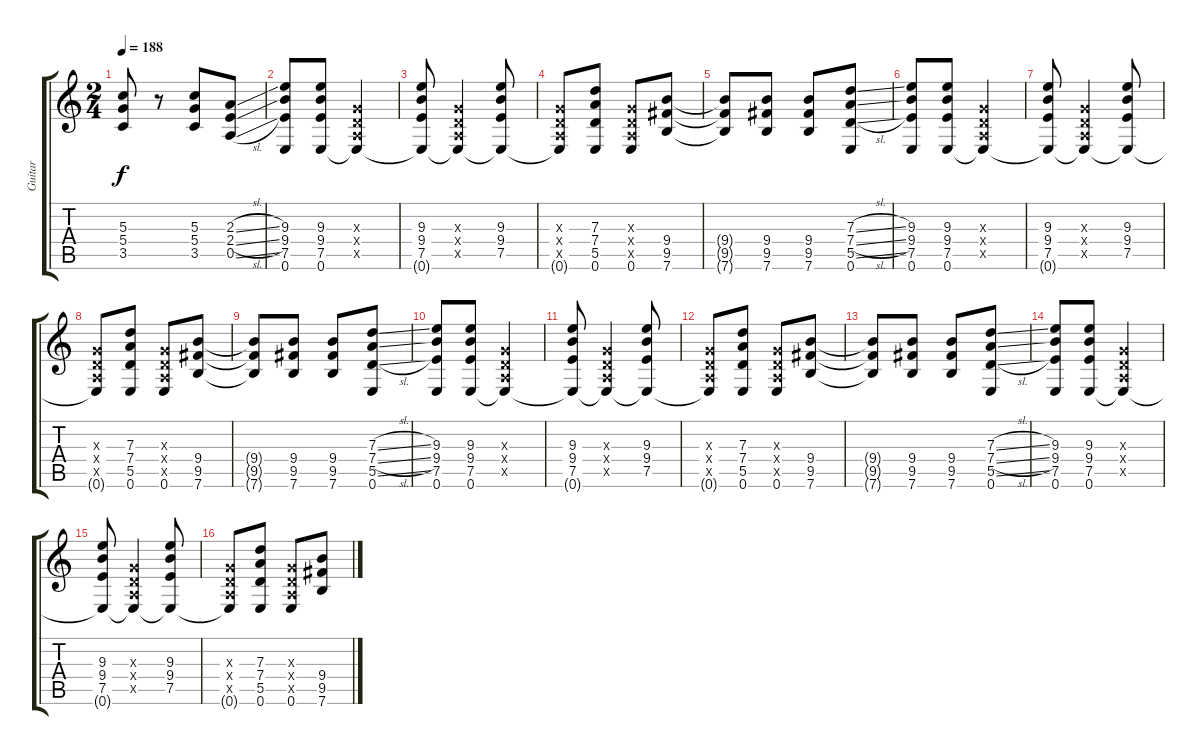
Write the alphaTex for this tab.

\track ("Guitar" "Guitar") {instrument overdrivenguitar}
\staff {score tabs}
\tuning (E4 B3 G3 D3 A2 E2) {hide}
\ts (2 4)
\tempo 188
\clef g2
\ks c
(5.3 5.4 3.5).8{dy f} r.8 (5.3 5.4 3.5).8 (2.3{sl} 2.4{sl} 0.5{sl}).8 |
(9.3 9.4 7.5 0.6).8 (9.3 9.4 7.5 0.6).8 (0.3{x} 0.4{x} 0.5{x} 0.6{t}).4 |
(9.3 9.4 7.5 0.6{t}).8 (0.3{x} 0.4{x} 0.5{x} 0.6{t}).4 (9.3 9.4 7.5 0.6{t}).8 |
(0.3{x} 0.4{x} 0.5{x} 0.6{t}).8 (7.3 7.4 5.5 0.6).8 (0.3{x} 0.4{x} 0.5{x} 0.6).8 (9.4 9.5 7.6).8 |
(9.4{t} 9.5{t} 7.6{t}).8 (9.4 9.5 7.6).8 (9.4 9.5 7.6).8 (7.3{sl} 7.4{sl} 5.5{sl} 0.6).8 |
(9.3 9.4 7.5 0.6).8 (9.3 9.4 7.5 0.6).8 (0.3{x} 0.4{x} 0.5{x} 0.6{t}).4 |
(9.3 9.4 7.5 0.6{t}).8 (0.3{x} 0.4{x} 0.5{x} 0.6{t}).4 (9.3 9.4 7.5 0.6{t}).8 |
(0.3{x} 0.4{x} 0.5{x} 0.6{t}).8 (7.3 7.4 5.5 0.6).8 (0.3{x} 0.4{x} 0.5{x} 0.6).8 (9.4 9.5 7.6).8 |
(9.4{t} 9.5{t} 7.6{t}).8 (9.4 9.5 7.6).8 (9.4 9.5 7.6).8 (7.3{sl} 7.4{sl} 5.5{sl} 0.6).8 |
(9.3 9.4 7.5 0.6).8 (9.3 9.4 7.5 0.6).8 (0.3{x} 0.4{x} 0.5{x} 0.6{t}).4 |
(9.3 9.4 7.5 0.6{t}).8 (0.3{x} 0.4{x} 0.5{x} 0.6{t}).4 (9.3 9.4 7.5 0.6{t}).8 |
(0.3{x} 0.4{x} 0.5{x} 0.6{t}).8 (7.3 7.4 5.5 0.6).8 (0.3{x} 0.4{x} 0.5{x} 0.6).8 (9.4 9.5 7.6).8 |
(9.4{t} 9.5{t} 7.6{t}).8 (9.4 9.5 7.6).8 (9.4 9.5 7.6).8 (7.3{sl} 7.4{sl} 5.5{sl} 0.6).8 |
(9.3 9.4 7.5 0.6).8 (9.3 9.4 7.5 0.6).8 (0.3{x} 0.4{x} 0.5{x} 0.6{t}).4 |
(9.3 9.4 7.5 0.6{t}).8 (0.3{x} 0.4{x} 0.5{x} 0.6{t}).4 (9.3 9.4 7.5 0.6{t}).8 |
(0.3{x} 0.4{x} 0.5{x} 0.6{t}).8 (7.3 7.4 5.5 0.6).8 (0.3{x} 0.4{x} 0.5{x} 0.6).8 (9.4 9.5 7.6).8
